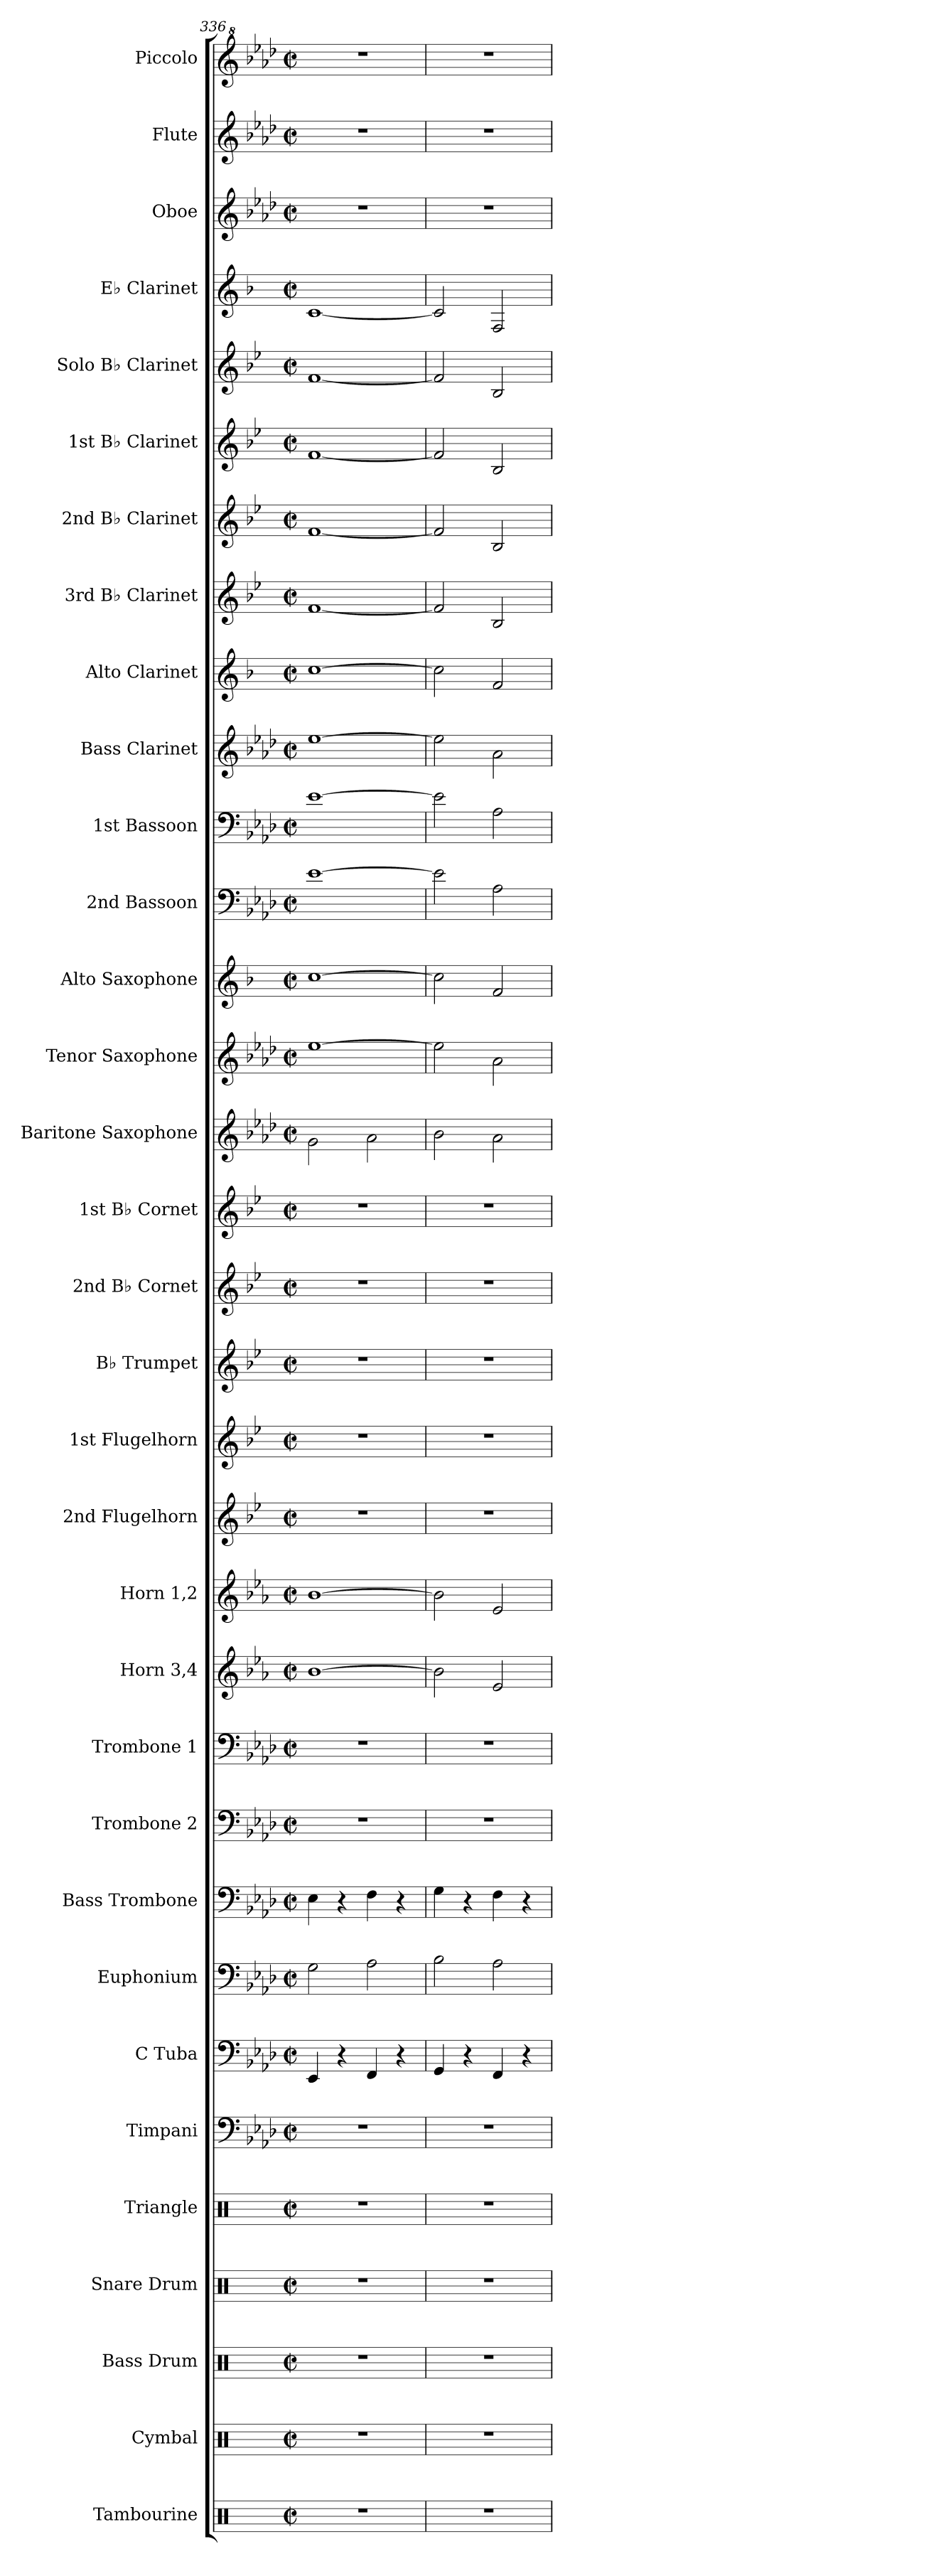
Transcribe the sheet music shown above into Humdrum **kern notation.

**kern	**kern	**kern	**kern	**kern	**kern	**kern	**kern	**kern	**kern	**kern	**kern	**kern	**kern	**kern	**kern	**kern	**kern	**kern	**kern	**kern	**kern	**kern	**kern	**kern	**kern	**kern	**kern	**kern	**kern	**kern	**kern	**kern
*part33	*part32	*part31	*part30	*part29	*part28	*part27	*part26	*part25	*part24	*part23	*part22	*part21	*part20	*part19	*part18	*part17	*part16	*part15	*part14	*part13	*part12	*part11	*part10	*part9	*part8	*part7	*part6	*part5	*part4	*part3	*part2	*part1
*staff33	*staff32	*staff31	*staff30	*staff29	*staff28	*staff27	*staff26	*staff25	*staff24	*staff23	*staff22	*staff21	*staff20	*staff19	*staff18	*staff17	*staff16	*staff15	*staff14	*staff13	*staff12	*staff11	*staff10	*staff9	*staff8	*staff7	*staff6	*staff5	*staff4	*staff3	*staff2	*staff1
*I"Tambourine	*I"Cymbal	*I"Bass Drum	*I"Snare Drum	*I"Triangle	*I"Timpani	*I"C Tuba	*I"Euphonium	*I"Bass Trombone	*I"Trombone 2	*I"Trombone 1	*I"Horn 3,4	*I"Horn 1,2	*I"2nd Flugelhorn	*I"1st Flugelhorn	*I"B♭ Trumpet	*I"2nd B♭ Cornet	*I"1st B♭ Cornet	*I"Baritone Saxophone	*I"Tenor Saxophone	*I"Alto Saxophone	*I"2nd Bassoon	*I"1st Bassoon	*I"Bass Clarinet	*I"Alto Clarinet	*I"3rd B♭ Clarinet	*I"2nd B♭ Clarinet	*I"1st B♭ Clarinet	*I"Solo B♭ Clarinet	*I"E♭ Clarinet	*I"Oboe	*I"Flute	*I"Piccolo
*I'Tamb.	*I'Cym.	*I'B. Dr.	*I'Sn. Dr.	*I'Trgl.	*I'Timp.	*I'C Tu.	*I'Eu.	*I'B. Trb.	*I'Trb. 2	*I'Trb. 1	*I'Hn. 3,4	*I'Hn. 1,2	*I'2nd Flghn.	*I'1st Flghn.	*I'B♭ Tpt.	*I'2nd B♭ Cnt.	*I'1st B♭ Cnt.	*I'Bar. Sax.	*I'T. Sax.	*I'A. Sax.	*I'2nd Bsn.	*I'1st Bsn.	*I'B. Cl.	*I'A. Cl.	*I'3rd B♭ Cl.	*I'2nd B♭ Cl.	*I'1st B♭ Cl.	*I'Solo B♭ Cl.	*I'E♭ Cl.	*I'Ob.	*I'Fl.	*I'Picc.
*clefX	*clefX	*clefX	*clefX	*clefX	*clefF4	*clefF4	*clefF4	*clefF4	*clefF4	*clefF4	*clefG2	*clefG2	*clefG2	*clefG2	*clefG2	*clefG2	*clefG2	*clefG2	*clefG2	*clefG2	*clefF4	*clefF4	*clefG2	*clefG2	*clefG2	*clefG2	*clefG2	*clefG2	*clefG2	*clefG2	*clefG2	*clefG^2
*	*	*	*	*	*	*	*	*	*	*	*ITrd4c7	*ITrd4c7	*ITrd1c2	*ITrd1c2	*ITrd1c2	*ITrd1c2	*ITrd1c2	*ITrd12c21	*ITrd8c14	*ITrd5c9	*	*	*ITrd8c14	*ITrd5c9	*ITrd1c2	*ITrd1c2	*ITrd1c2	*ITrd1c2	*ITrd-2c-3	*	*	*ITrd-7c-12
*k[]	*k[]	*k[]	*k[]	*k[]	*k[b-e-a-d-]	*k[b-e-a-d-]	*k[b-e-a-d-]	*k[b-e-a-d-]	*k[b-e-a-d-]	*k[b-e-a-d-]	*k[b-e-a-d-]	*k[b-e-a-d-]	*k[b-e-a-d-]	*k[b-e-a-d-]	*k[b-e-a-d-]	*k[b-e-a-d-]	*k[b-e-a-d-]	*k[b-e-a-d-]	*k[b-e-a-d-]	*k[b-e-a-d-]	*k[b-e-a-d-]	*k[b-e-a-d-]	*k[b-e-a-d-]	*k[b-e-a-d-]	*k[b-e-a-d-]	*k[b-e-a-d-]	*k[b-e-a-d-]	*k[b-e-a-d-]	*k[b-e-a-d-]	*k[b-e-a-d-]	*k[b-e-a-d-]	*k[b-e-a-d-]
*C:	*C:	*C:	*C:	*C:	*A-:	*A-:	*A-:	*A-:	*A-:	*A-:	*A-:	*A-:	*A-:	*A-:	*A-:	*A-:	*A-:	*A-:	*A-:	*A-:	*A-:	*A-:	*A-:	*A-:	*A-:	*A-:	*A-:	*A-:	*A-:	*A-:	*A-:	*A-:
*M2/2	*M2/2	*M2/2	*M2/2	*M2/2	*M2/2	*M2/2	*M2/2	*M2/2	*M2/2	*M2/2	*M2/2	*M2/2	*M2/2	*M2/2	*M2/2	*M2/2	*M2/2	*M2/2	*M2/2	*M2/2	*M2/2	*M2/2	*M2/2	*M2/2	*M2/2	*M2/2	*M2/2	*M2/2	*M2/2	*M2/2	*M2/2	*M2/2
*met(c|)	*met(c|)	*met(c|)	*met(c|)	*met(c|)	*met(c|)	*met(c|)	*met(c|)	*met(c|)	*met(c|)	*met(c|)	*met(c|)	*met(c|)	*met(c|)	*met(c|)	*met(c|)	*met(c|)	*met(c|)	*met(c|)	*met(c|)	*met(c|)	*met(c|)	*met(c|)	*met(c|)	*met(c|)	*met(c|)	*met(c|)	*met(c|)	*met(c|)	*met(c|)	*met(c|)	*met(c|)	*met(c|)
=336	=336	=336	=336	=336	=336	=336	=336	=336	=336	=336	=336	=336	=336	=336	=336	=336	=336	=336	=336	=336	=336	=336	=336	=336	=336	=336	=336	=336	=336	=336	=336	=336
1r	1r	1r	1r	1r	1r	4EE-/	2G\	4E-\	1r	1r	[1e-	[1e-	1r	1r	1r	1r	1r	2G\	[1e-	[1e-	[1e-	[1e-	[1e-	[1e-	[1e-	[1e-	[1e-	[1e-	[1e-	1r	1r	1r
.	.	.	.	.	.	4r	.	4r	.	.	.	.	.	.	.	.	.	.	.	.	.	.	.	.	.	.	.	.	.	.	.	.
.	.	.	.	.	.	4FF/	2A-\	4F\	.	.	.	.	.	.	.	.	.	2A-\	.	.	.	.	.	.	.	.	.	.	.	.	.	.
.	.	.	.	.	.	4r	.	4r	.	.	.	.	.	.	.	.	.	.	.	.	.	.	.	.	.	.	.	.	.	.	.	.
=337	=337	=337	=337	=337	=337	=337	=337	=337	=337	=337	=337	=337	=337	=337	=337	=337	=337	=337	=337	=337	=337	=337	=337	=337	=337	=337	=337	=337	=337	=337	=337	=337
1r	1r	1r	1r	1r	1r	4GG/	2B-\	4G\	1r	1r	2e-\]	2e-\]	1r	1r	1r	1r	1r	2B-\	2e-\]	2e-\]	2e-\]	2e-\]	2e-\]	2e-\]	2e-/]	2e-/]	2e-/]	2e-/]	2e-/]	1r	1r	1r
.	.	.	.	.	.	4r	.	4r	.	.	.	.	.	.	.	.	.	.	.	.	.	.	.	.	.	.	.	.	.	.	.	.
.	.	.	.	.	.	4FF/	2A-\	4F\	.	.	2A-/	2A-/	.	.	.	.	.	2A-\	2A-\	2A-/	2A-\	2A-\	2A-\	2A-/	2A-/	2A-/	2A-/	2A-/	2A-/	.	.	.
.	.	.	.	.	.	4r	.	4r	.	.	.	.	.	.	.	.	.	.	.	.	.	.	.	.	.	.	.	.	.	.	.	.
=	=	=	=	=	=	=	=	=	=	=	=	=	=	=	=	=	=	=	=	=	=	=	=	=	=	=	=	=	=	=	=	=
*-	*-	*-	*-	*-	*-	*-	*-	*-	*-	*-	*-	*-	*-	*-	*-	*-	*-	*-	*-	*-	*-	*-	*-	*-	*-	*-	*-	*-	*-	*-	*-	*-
